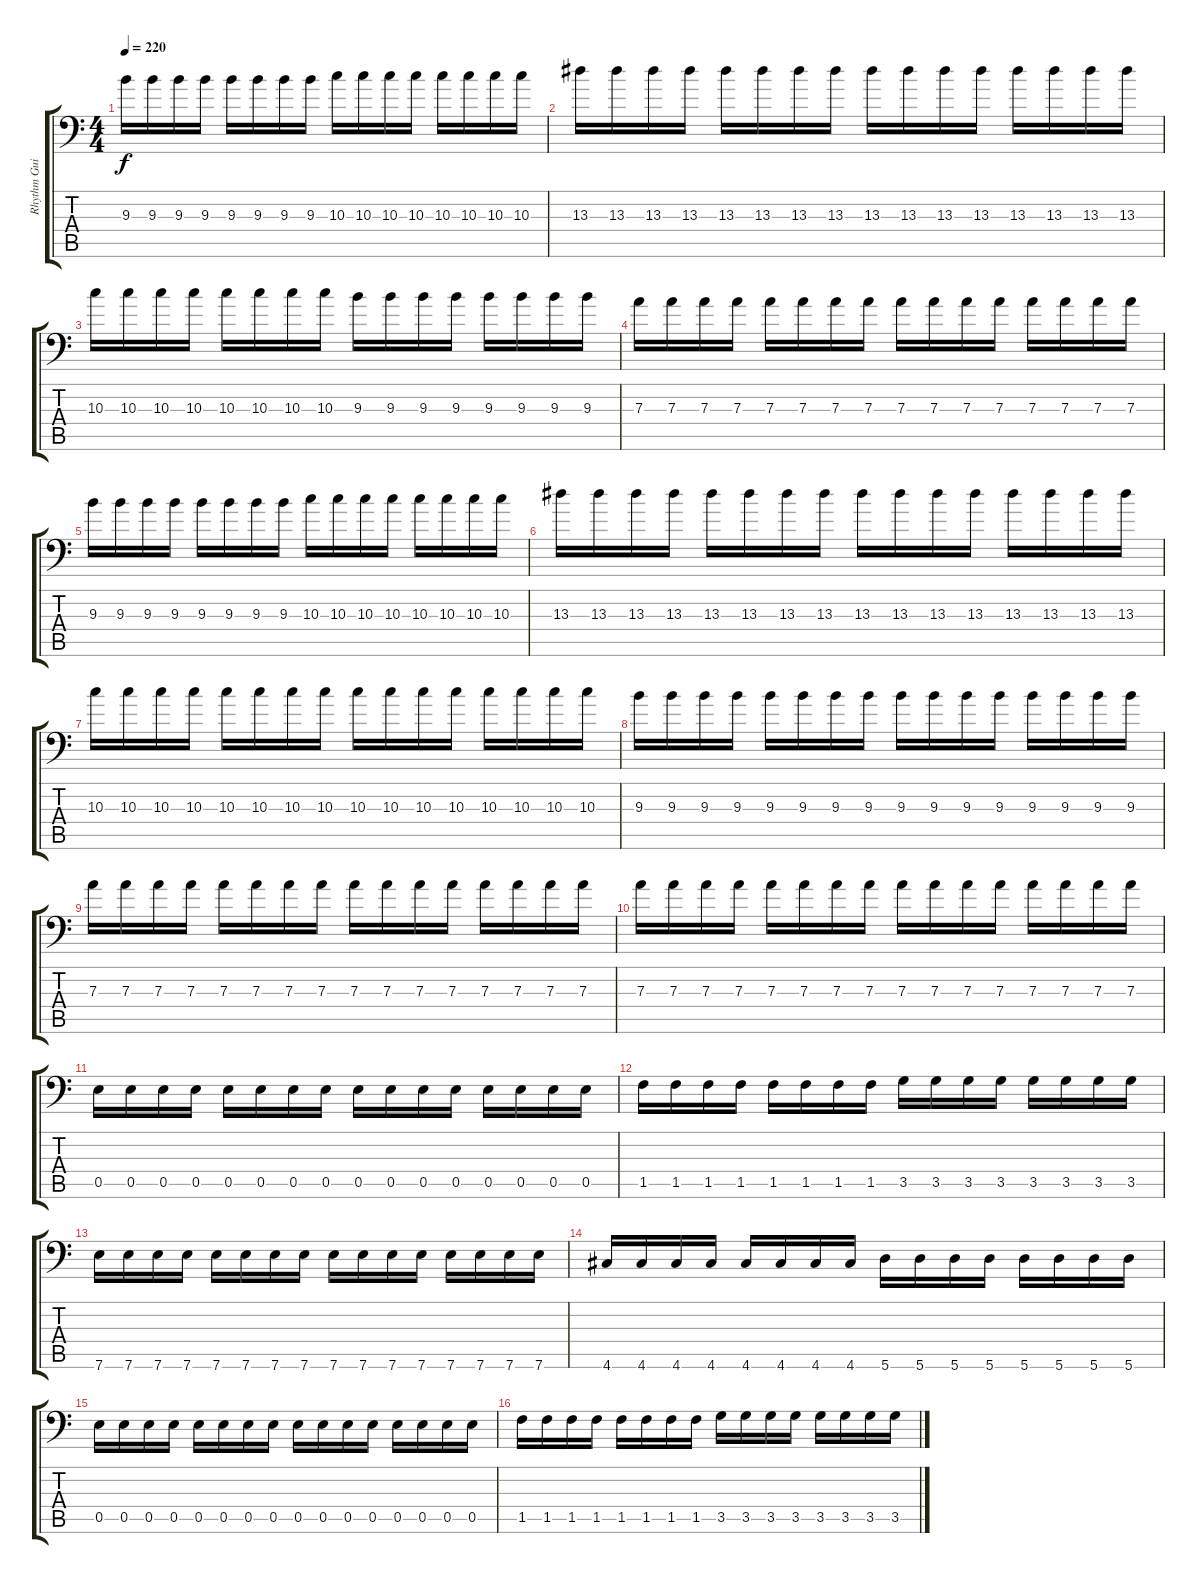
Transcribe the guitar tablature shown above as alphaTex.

\track ("Rhythm Guitar 2" "Rhythm Gui") {instrument overdrivenguitar}
\staff {score tabs}
\tuning (B3 Gb3 D3 A2 E2 A1) {hide}
\ts (4 4)
\tempo 220
\clef f4
\ks c
9.3.16{dy f} 9.3.16 9.3.16 9.3.16 9.3.16 9.3.16 9.3.16 9.3.16 10.3.16 10.3.16 10.3.16 10.3.16 10.3.16 10.3.16 10.3.16 10.3.16 |
13.3.16 13.3.16 13.3.16 13.3.16 13.3.16 13.3.16 13.3.16 13.3.16 13.3.16 13.3.16 13.3.16 13.3.16 13.3.16 13.3.16 13.3.16 13.3.16 |
10.3.16 10.3.16 10.3.16 10.3.16 10.3.16 10.3.16 10.3.16 10.3.16 9.3.16 9.3.16 9.3.16 9.3.16 9.3.16 9.3.16 9.3.16 9.3.16 |
7.3.16 7.3.16 7.3.16 7.3.16 7.3.16 7.3.16 7.3.16 7.3.16 7.3.16 7.3.16 7.3.16 7.3.16 7.3.16 7.3.16 7.3.16 7.3.16 |
9.3.16 9.3.16 9.3.16 9.3.16 9.3.16 9.3.16 9.3.16 9.3.16 10.3.16 10.3.16 10.3.16 10.3.16 10.3.16 10.3.16 10.3.16 10.3.16 |
13.3.16 13.3.16 13.3.16 13.3.16 13.3.16 13.3.16 13.3.16 13.3.16 13.3.16 13.3.16 13.3.16 13.3.16 13.3.16 13.3.16 13.3.16 13.3.16 |
10.3.16 10.3.16 10.3.16 10.3.16 10.3.16 10.3.16 10.3.16 10.3.16 10.3.16 10.3.16 10.3.16 10.3.16 10.3.16 10.3.16 10.3.16 10.3.16 |
9.3.16 9.3.16 9.3.16 9.3.16 9.3.16 9.3.16 9.3.16 9.3.16 9.3.16 9.3.16 9.3.16 9.3.16 9.3.16 9.3.16 9.3.16 9.3.16 |
7.3.16 7.3.16 7.3.16 7.3.16 7.3.16 7.3.16 7.3.16 7.3.16 7.3.16 7.3.16 7.3.16 7.3.16 7.3.16 7.3.16 7.3.16 7.3.16 |
7.3.16 7.3.16 7.3.16 7.3.16 7.3.16 7.3.16 7.3.16 7.3.16 7.3.16 7.3.16 7.3.16 7.3.16 7.3.16 7.3.16 7.3.16 7.3.16 |
0.5.16 0.5.16 0.5.16 0.5.16 0.5.16 0.5.16 0.5.16 0.5.16 0.5.16 0.5.16 0.5.16 0.5.16 0.5.16 0.5.16 0.5.16 0.5.16 |
1.5.16 1.5.16 1.5.16 1.5.16 1.5.16 1.5.16 1.5.16 1.5.16 3.5.16 3.5.16 3.5.16 3.5.16 3.5.16 3.5.16 3.5.16 3.5.16 |
7.6.16 7.6.16 7.6.16 7.6.16 7.6.16 7.6.16 7.6.16 7.6.16 7.6.16 7.6.16 7.6.16 7.6.16 7.6.16 7.6.16 7.6.16 7.6.16 |
4.6.16 4.6.16 4.6.16 4.6.16 4.6.16 4.6.16 4.6.16 4.6.16 5.6.16 5.6.16 5.6.16 5.6.16 5.6.16 5.6.16 5.6.16 5.6.16 |
0.5.16 0.5.16 0.5.16 0.5.16 0.5.16 0.5.16 0.5.16 0.5.16 0.5.16 0.5.16 0.5.16 0.5.16 0.5.16 0.5.16 0.5.16 0.5.16 |
1.5.16 1.5.16 1.5.16 1.5.16 1.5.16 1.5.16 1.5.16 1.5.16 3.5.16 3.5.16 3.5.16 3.5.16 3.5.16 3.5.16 3.5.16 3.5.16
